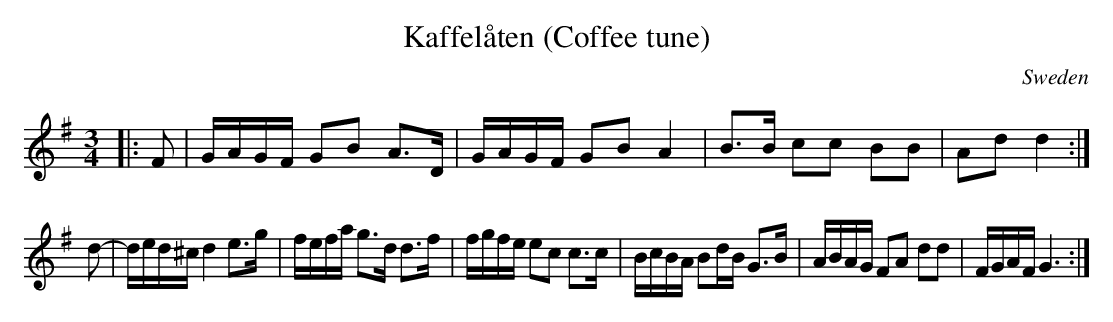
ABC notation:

X:1
T:Kaffelåten (Coffee tune)
O:Sweden
M:3/4
L:1/16
K:G
|: F2 | \
GAGF G2B2 A3D | GAGF G2B2 A4 | B3B c2c2 B2B2 | A2d2 d4 :|
d2- |\
ded^c d4 e3g | fefa g3d d3f | fgfe e2c2 c3c | BcBA B2dB G3B |\
ABAG F2A2 d2d2 | FGAF G6 :|
